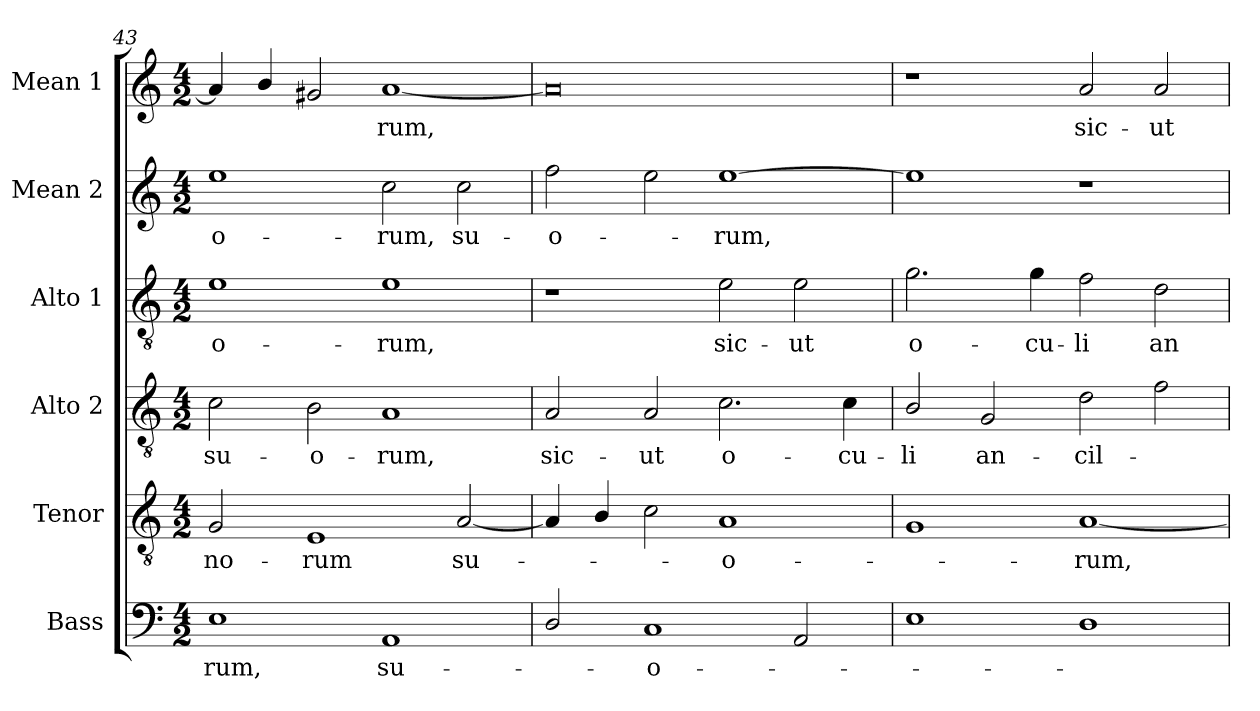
**kern	**text	**kern	**text	**kern	**text	**kern	**text	**kern	**text	**kern	**text
*part6	*part6	*part5	*part5	*part4	*part4	*part3	*part3	*part2	*part2	*part1	*part1
*staff6	*staff6	*staff5	*staff5	*staff4	*staff4	*staff3	*staff3	*staff2	*staff2	*staff1	*staff1
*I"Bass	*	*I"Tenor	*	*I"Alto 2	*	*I"Alto 1	*	*I"Mean 2	*	*I"Mean 1	*
*I'B.	*	*I'T.	*	*I'A2.	*	*I'A1	*	*I'M2.	*	*I'M1.	*
*clefF4	*	*clefGv2	*	*clefGv2	*	*clefGv2	*	*clefG2	*	*clefG2	*
*	*	*ITrd7c12	*	*ITrd7c12	*	*ITrd7c12	*	*	*	*	*
*k[]	*	*k[]	*	*k[]	*	*k[]	*	*k[]	*	*k[]	*
*a:	*	*a:	*	*a:	*	*a:	*	*a:	*	*a:	*
*M4/2	*	*M4/2	*	*M4/2	*	*M4/2	*	*M4/2	*	*M4/2	*
=43	=43	=43	=43	=43	=43	=43	=43	=43	=43	=43	=43
!	!LO:LY:b:color=#000000	!	!	!	!	!	!	!	!	!	!
!	!	!	!LO:LY:b:color=#000000	!	!	!	!	!	!	!	!
!	!	!	!	!	!LO:LY:b:color=#000000	!	!	!	!	!	!
!	!	!	!	!	!	!	!LO:LY:b:color=#000000	!	!	!	!
!	!	!	!	!	!	!	!	!	!LO:LY:b:color=#000000	!	!
1Ei	-rum,	2GGi/	-no-	2Ci\	su-	1Ei	-o-	1eei	-o-	4ai/]	.
.	.	.	.	.	.	.	.	.	.	4bi/	.
!	!	!	!LO:LY:b:color=#000000	!	!	!	!	!	!	!	!
!	!	!	!	!	!LO:LY:b:color=#000000	!	!	!	!	!	!
.	.	1EEi	-rum	2BBi\	-o-	.	.	.	.	2g#Xi/	.
!	!LO:LY:b:color=#000000	!	!	!	!	!	!	!	!	!	!
!	!	!	!	!	!LO:LY:b:color=#000000	!	!	!	!	!	!
!	!	!	!	!	!	!	!LO:LY:b:color=#000000	!	!	!	!
!	!	!	!	!	!	!	!	!	!LO:LY:b:color=#000000	!	!
!	!	!	!	!	!	!	!	!	!	!	!LO:LY:b:color=#000000
1AAi	su-	.	.	1AAi	-rum,	1Ei	-rum,	2cci\	-rum,	[<1ai	-rum,
!	!	!	!LO:LY:b:color=#000000	!	!	!	!	!	!	!	!
!	!	!	!	!	!	!	!	!	!LO:LY:b:color=#000000	!	!
.	.	[<2AAi/	su-	.	.	.	.	2cci\	su-	.	.
=44	=44	=44	=44	=44	=44	=44	=44	=44	=44	=44	=44
!	!	!	!	!	!LO:LY:b:color=#000000	!	!	!	!	!	!
!	!	!	!	!	!	!	!	!	!LO:LY:b:color=#000000	!	!
2Di/	.	4AAi/]	.	2AAi/	sic-	1r	.	2ffi\	-o-	0ai]	.
.	.	4BBi/	.	.	.	.	.	.	.	.	.
!	!LO:LY:b:color=#000000	!	!	!	!	!	!	!	!	!	!
!	!	!	!	!	!LO:LY:b:color=#000000	!	!	!	!	!	!
1Ci	-o-	2Ci\	.	2AAi/	-ut	.	.	2eei\	.	.	.
!	!	!	!LO:LY:b:color=#000000	!	!	!	!	!	!	!	!
!	!	!	!	!	!LO:LY:b:color=#000000	!	!	!	!	!	!
!	!	!	!	!	!	!	!LO:LY:b:color=#000000	!	!	!	!
!	!	!	!	!	!	!	!	!	!LO:LY:b:color=#000000	!	!
.	.	1AAi	-o-	2.Ci\	o-	2Ei\	sic-	[>1eei	-rum,	.	.
!	!	!	!	!	!	!	!LO:LY:b:color=#000000	!	!	!	!
2AAi/	.	.	.	.	.	2Ei\	-ut	.	.	.	.
!	!	!	!	!	!LO:LY:b:color=#000000	!	!	!	!	!	!
.	.	.	.	4Ci\	-cu-	.	.	.	.	.	.
=45	=45	=45	=45	=45	=45	=45	=45	=45	=45	=45	=45
!	!	!	!	!	!LO:LY:b:color=#000000	!	!	!	!	!	!
!	!	!	!	!	!	!	!LO:LY:b:color=#000000	!	!	!	!
1Ei	.	1GGi	.	2BBi/	-li	2.Gi\	o-	1eei]	.	1r	.
!	!	!	!	!	!LO:LY:b:color=#000000	!	!	!	!	!	!
.	.	.	.	2GGi/	an-	.	.	.	.	.	.
!	!	!	!	!	!	!	!LO:LY:b:color=#000000	!	!	!	!
.	.	.	.	.	.	4Gi\	-cu-	.	.	.	.
!	!	!	!LO:LY:b:color=#000000	!	!	!	!	!	!	!	!
!	!	!	!	!	!LO:LY:b:color=#000000	!	!	!	!	!	!
!	!	!	!	!	!	!	!LO:LY:b:color=#000000	!	!	!	!
!	!	!	!	!	!	!	!	!	!	!	!LO:LY:b:color=#000000
1Di	.	[<1AAi	-rum,	2Di\	-cil-	2Fi\	-li	1r	.	2ai/	sic-
!	!	!	!	!	!	!	!LO:LY:b:color=#000000	!	!	!	!
!	!	!	!	!	!	!	!	!	!	!	!LO:LY:b:color=#000000
.	.	.	.	2Fi\	.	2Di\	an-	.	.	2ai/	-ut
=	=	=	=	=	=	=	=	=	=	=	=
*-	*-	*-	*-	*-	*-	*-	*-	*-	*-	*-	*-
